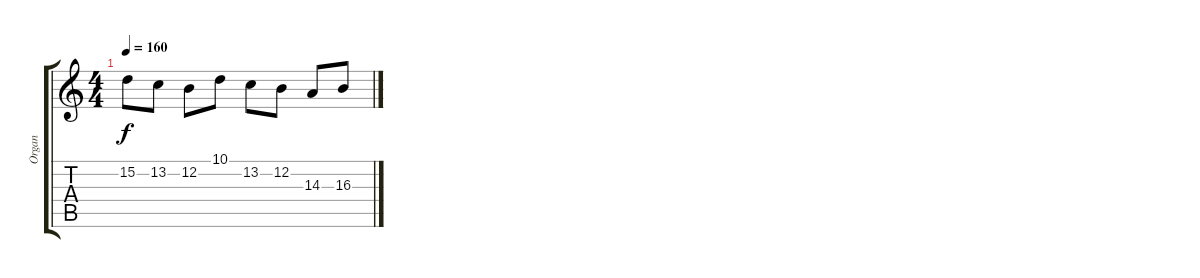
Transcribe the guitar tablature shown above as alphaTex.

\track ("Organ" "Organ") {instrument churchorgan}
\staff {score tabs}
\tuning (E4 B3 G3 D3 A2 E2) {hide}
\ts (4 4)
\tempo 160
\clef g2
\ks c
15.2.8{dy f} 13.2.8 12.2.8 10.1.8 13.2.8 12.2.8 14.3.8 16.3.8
